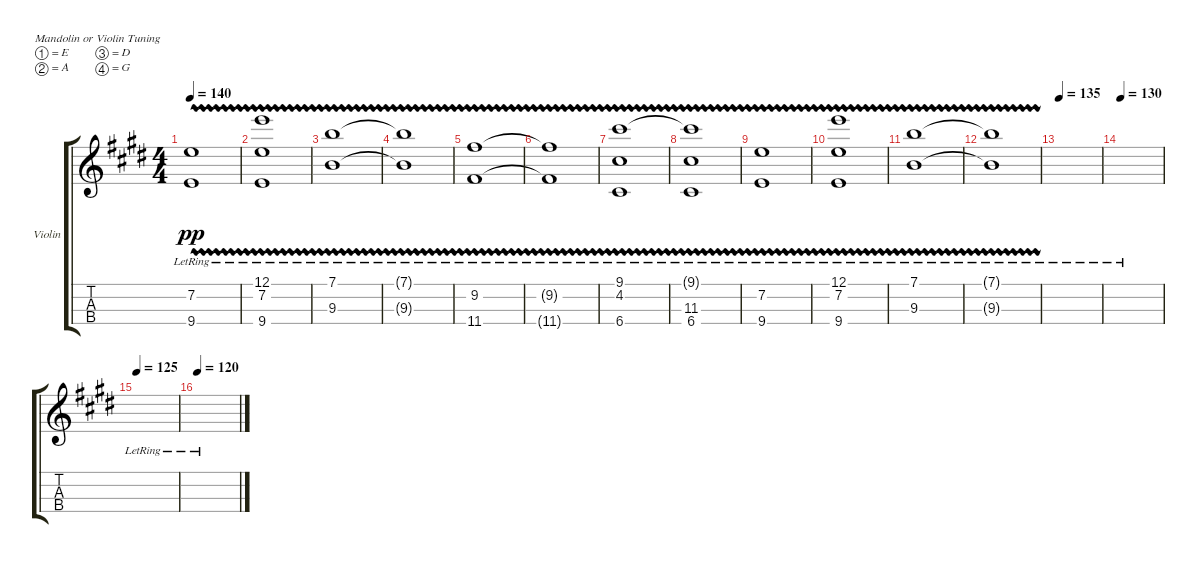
\defaultSystemsLayout 4
\bracketExtendMode groupsimilarinstruments
\firstSystemTrackNameOrientation horizontal
\otherSystemsTrackNameOrientation horizontal
\track ("Violin" "Violin") {instrument violin}
\staff {score tabs}
\tuning (E5 A4 D4 G3)
\ts (4 4)
\tempo 140
\clef g2
\ks e
(9.4{vw lr} 7.2{vw lr}).1{dy pp} |
(9.4{vw lr} 7.2{vw lr} 12.1{vw lr}).1 |
(9.3{vw lr} 7.1{vw lr}).1 |
(9.3{vw lr t} 7.1{vw lr t}).1 |
(11.4{vw lr} 9.2{vw lr}).1 |
(11.4{vw lr t} 9.2{vw lr t}).1 |
(6.4{vw lr} 4.2{vw lr} 9.1{vw lr}).1 |
(11.3{vw lr} 6.4{vw lr} 9.1{vw lr t}).1 |
(9.4{vw lr} 7.2{vw lr}).1 |
(9.4{vw lr} 7.2{vw lr} 12.1{vw lr}).1 |
(9.3{vw lr} 7.1{vw lr}).1 |
(9.3{vw lr t} 7.1{vw lr t}).1 |
\tempo 135
|
\tempo 130
|
\tempo 125
|
\tempo 120
